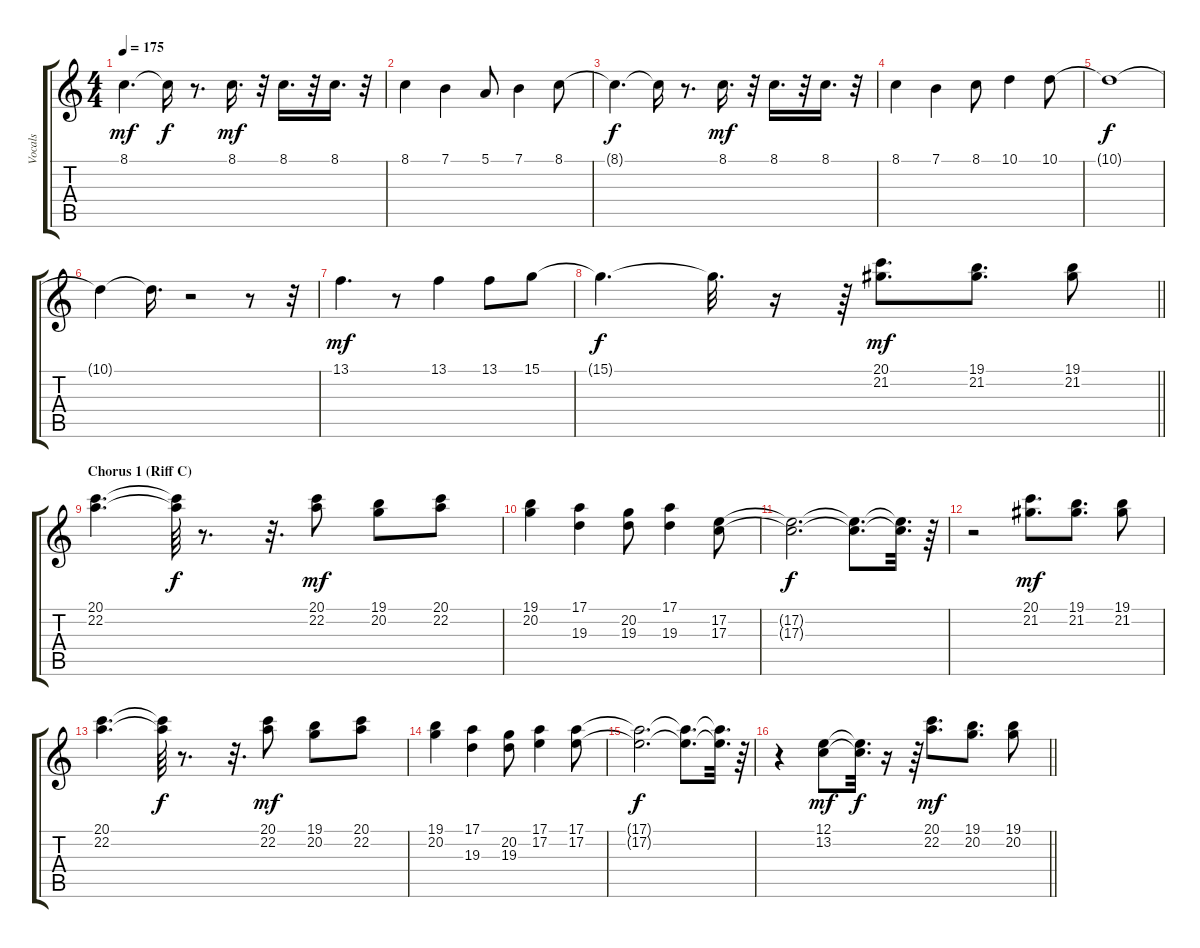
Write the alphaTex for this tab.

\track ("Vocals" "Vocals") {instrument tenorsax}
\staff {score tabs}
\tuning (E4 B3 G3 D3 A2 E2) {hide}
\ts (4 4)
\tempo 175
\clef g2
\ks c
8.1.4{d dy mf} 8.1{t}.16{dy f} r.8{d} 8.1.16{d dy mf} r.32 8.1.16{d} r.32 8.1.16{d} r.32 |
8.1.4 7.1.4 5.1.8 7.1.4 8.1.8 |
8.1{t}.4{d dy f} 8.1{t}.16 r.8{d} 8.1.16{d dy mf} r.32 8.1.16{d} r.32 8.1.16{d} r.32 |
8.1.4 7.1.4 8.1.8 10.1.4 10.1.8 |
10.1{t}.1{dy f} |
10.1{t}.4 10.1{t}.16{d} r.2 r.8 r.32 |
13.1.4{d dy mf} r.8 13.1.4 13.1.8 15.1.8 |
\barLineRight lightlight
15.1{t}.4{d dy f} 15.1{t}.32{d} r.16 r.64 (20.1 21.2).8{d dy mf} (19.1 21.2).8{d} (19.1 21.2).8 |
\section ("" "Chorus 1 (Riff C)")
(20.1 22.2).4{d} (20.1{t} 22.2{t}).64{dy f} r.8{d} r.32{d} (20.1 22.2).8{dy mf} (19.1 20.2).8 (20.1 22.2).8 |
(19.1 20.2).4 (17.1 19.3).4 (20.2 19.3).8 (17.1 19.3).4 (17.2 17.3).8 |
(17.2{t} 17.3{t}).2{d dy f} (17.2{t} 17.3{t}).8{d} (17.2{t} 17.3{t}).32{d} r.64 |
r.2 (20.1 21.2).8{d dy mf} (19.1 21.2).8{d} (19.1 21.2).8 |
(20.1 22.2).4{d} (20.1{t} 22.2{t}).64{dy f} r.8{d} r.32{d} (20.1 22.2).8{dy mf} (19.1 20.2).8 (20.1 22.2).8 |
(19.1 20.2).4 (17.1 19.3).4 (20.2 19.3).8 (17.1 17.2).4 (17.1 17.2).8 |
(17.1{t} 17.2{t}).2{d dy f} (17.1{t} 17.2{t}).8{d} (17.1{t} 17.2{t}).32{d} r.64 |
\barLineRight lightlight
r.4 (12.1 13.2).8{dy mf} (12.1{t} 13.2{t}).32{d dy f} r.16 r.64 (20.1 22.2).8{d dy mf} (19.1 20.2).8{d} (19.1 20.2).8
